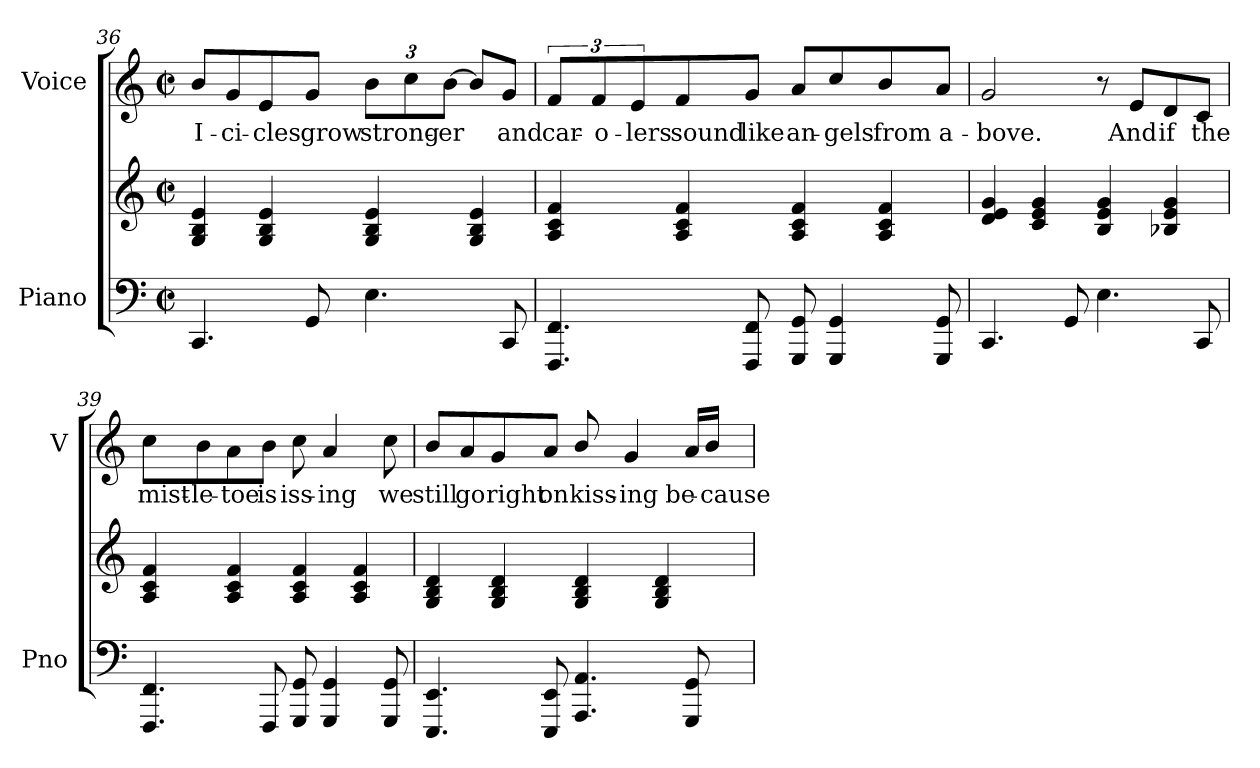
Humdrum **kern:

**kern	**kern	**kern	**text
*part2	*part2	*part1	*part1
*staff3	*staff2	*staff1	*staff1
*I"Piano	*	*I"Voice	*
*I'Pno	*	*I'V	*
*clefF4	*clefG2	*clefG2	*
*k[]	*k[]	*k[]	*
*C:	*C:	*C:	*
*M2/2	*M2/2	*M2/2	*
*met(c|)	*met(c|)	*met(c|)	*
=36	=36	=36	=36
!	!	!	!LO:LY:b
4.CC/	4e/ 4B/ 4G/	8b/L	I-
!	!	!	!LO:LY:b
.	.	8g/	-ci-
!	!	!	!LO:LY:b
.	4e/ 4B/ 4G/	8e/	-cles
!	!	!	!LO:LY:b
8GG/	.	8g/J	grow
*	*	*Xbrackettup	*
!	!	!	!LO:LY:b
4.E\	4e/ 4B/ 4G/	12b\L	strong-
.	.	12cc\	.
!	!	!	!LO:LY:b
.	.	[12b\J	-er
.	4e/ 4B/ 4G/	8b/L]	.
!	!	!	!LO:LY:b
8CC/	.	8g/J	and
!!LO:PB:g=z
=37	=37	=37	=37
*	*	*brackettup	*
!	!	!	!LO:LY:b
4.FF/ 4.FFF/	4f/ 4c/ 4A/	12f/L	car-
!	!	!	!LO:LY:b
.	.	12f/	-o-
!	!	!	!LO:LY:b
.	.	12e/	-lers
!	!	!	!LO:LY:b
.	4f/ 4c/ 4A/	8f/	sound
!	!	!	!LO:LY:b
8FF/ 8FFF/	.	8g/J	like
!	!	!	!LO:LY:b
8GG/ 8GGG/	4f/ 4c/ 4A/	8a/L	an-
!	!	!	!LO:LY:b
4GG/ 4GGG/	.	8cc/	-gels
!	!	!	!LO:LY:b
.	4f/ 4c/ 4A/	8b/	from
!	!	!	!LO:LY:b
8GG/ 8GGG/	.	8a/J	a-
=38	=38	=38	=38
!	!	!	!LO:LY:b
4.CC/	4g/ 4e/ 4d/	2g/	-bove.
.	4g/ 4e/ 4c/	.	.
8GG/	.	.	.
4.E\	4g/ 4e/ 4B/	8r	.
!	!	!	!LO:LY:b
.	.	8e/L	And
!	!	!	!LO:LY:b
.	4g/ 4e/ 4B-X/	8d/	if
!	!	!	!LO:LY:b
8CC/	.	8c/J	the
=39	=39	=39	=39
!	!	!	!LO:LY:b
4.FF/ 4.FFF/	4f/ 4c/ 4A/	8cc\L	mist-
!	!	!	!LO:LY:b
.	.	8b\	-le-
!	!	!	!LO:LY:b
.	4f/ 4c/ 4A/	8a\	-toe
!	!	!	!LO:LY:b
8FFF/	.	8b\J	is
!	!	!	!LO:LY:b
8GG/ 8GGG/	4f/ 4c/ 4A/	8cc\	iss-
!	!	!	!LO:LY:b
4GG/ 4GGG/	.	4a/	-ing
.	4f/ 4c/ 4A/	.	.
!	!	!	!LO:LY:b
8GG/ 8GGG/	.	8cc\	we
!!LO:LB:g=z
=40	=40	=40	=40
!	!	!	!LO:LY:b
4.EE/ 4.EEE/	4d/ 4B/ 4G/	8b/L	still
!	!	!	!LO:LY:b
.	.	8a/	go
!	!	!	!LO:LY:b
.	4d/ 4B/ 4G/	8g/	right
!	!	!	!LO:LY:b
8EE/ 8EEE/	.	8a/J	on
!	!	!	!LO:LY:b
4.AA/ 4.AAA/	4d/ 4B/ 4G/	8b/	kiss-
!	!	!	!LO:LY:b
.	.	4g/	-ing
.	4d/ 4B/ 4G/	.	.
!	!	!	!LO:LY:b
8GG/ 8GGG/	.	16a/LL	be-
!	!	!	!LO:LY:b
.	.	16b/JJ	-cause
=	=	=	=
*-	*-	*-	*-
